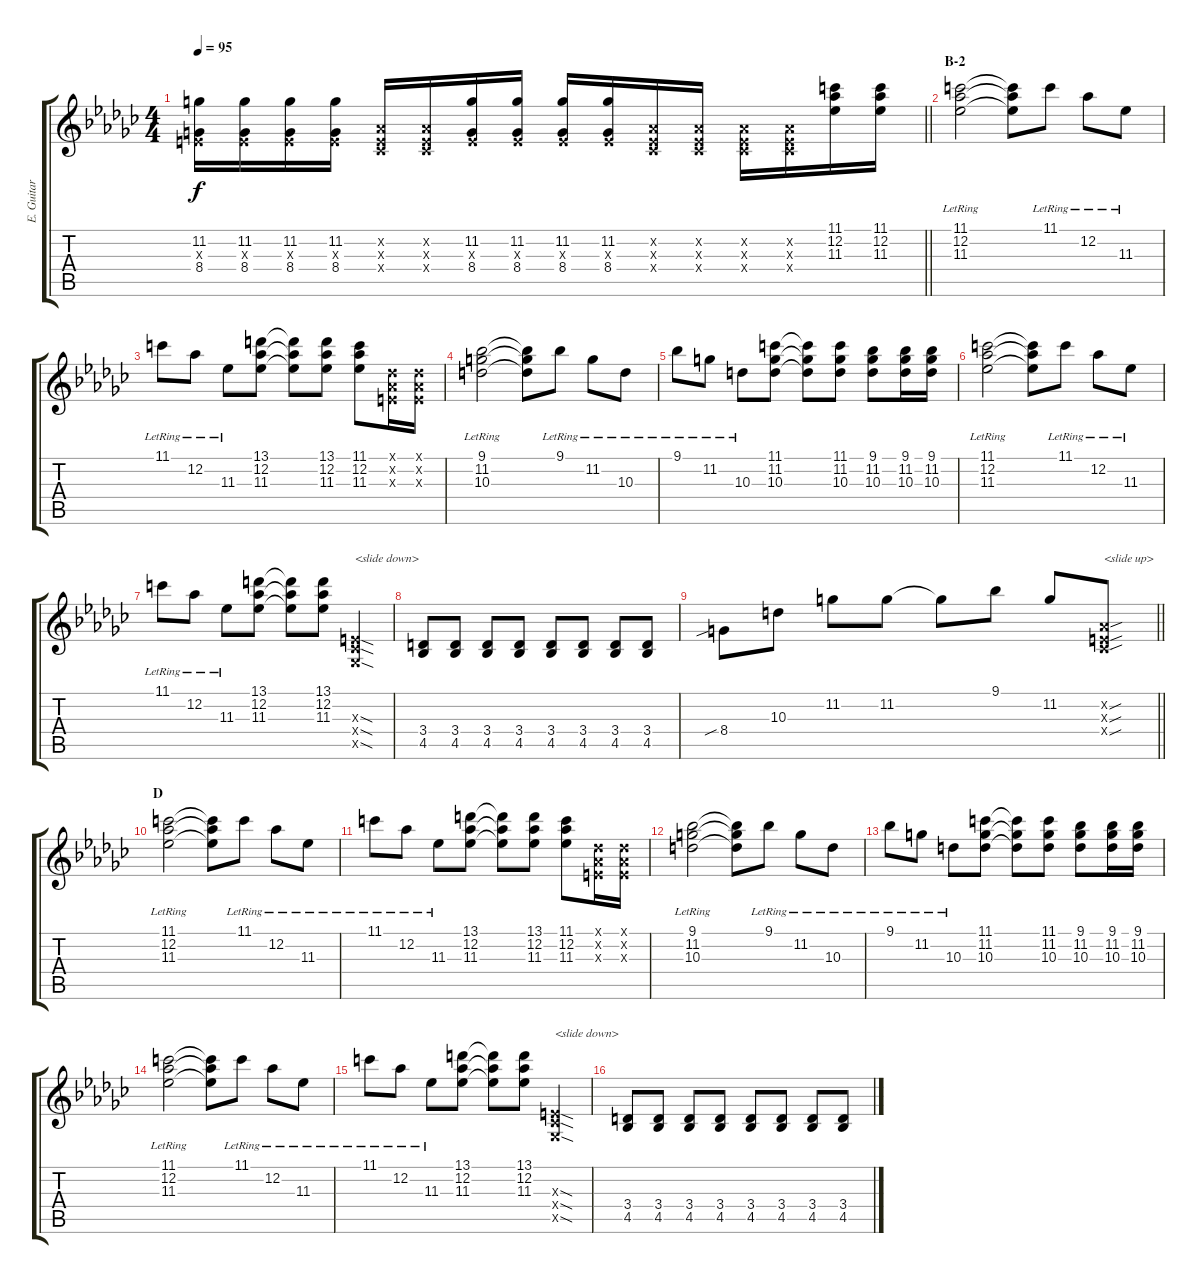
\track ("E. Guitar III" "E. Guitar ") {instrument overdrivenguitar}
\staff {score tabs}
\tuning (Db4 Ab3 E3 B2 Gb2 B1) {hide}
\ts (4 4)
\tempo 95
\clef g2
\barLineRight lightlight
\ks gb
(11.2 0.3{x} 8.4).16{dy f} (11.2 0.3{x} 8.4).16 (11.2 0.3{x} 8.4).16 (11.2 0.3{x} 8.4).16 (0.2{x} 0.3{x} 0.4{x}).16 (0.2{x} 0.3{x} 0.4{x}).16 (11.2 0.3{x} 8.4).16 (11.2 0.3{x} 8.4).16 (11.2 0.3{x} 8.4).16 (11.2 0.3{x} 8.4).16 (0.2{x} 0.3{x} 0.4{x}).16 (0.2{x} 0.3{x} 0.4{x}).16 (0.2{x} 0.3{x} 0.4{x}).16 (0.2{x} 0.3{x} 0.4{x}).16 (11.1 12.2 11.3).16 (11.1 12.2 11.3).16 |
\section ("" "B-2")
(11.1{lr} 12.2{lr} 11.3{lr}).2 (11.1{t} 12.2{t} 11.3{t}).8 11.1{lr}.8 12.2{lr}.8 11.3{lr}.8 |
11.1{lr}.8 12.2{lr}.8 11.3{lr}.8 (13.1 12.2 11.3).8 (13.1{t} 12.2{t} 11.3{t}).8 (13.1 12.2 11.3).8 (11.1 12.2 11.3).8 (0.1{x} 0.2{x} 0.3{x}).16 (0.1{x} 0.2{x} 0.3{x}).16 |
(9.1{lr} 11.2{lr} 10.3{lr}).2 (9.1{t} 11.2{t} 10.3{t}).8 9.1{lr}.8 11.2{lr}.8 10.3{lr}.8 |
9.1{lr}.8 11.2{lr}.8 10.3{lr}.8 (11.1 11.2 10.3).8 (11.1{t} 11.2{t} 10.3{t}).8 (11.1 11.2 10.3).8 (9.1 11.2 10.3).8 (9.1 11.2 10.3).16 (9.1 11.2 10.3).16 |
(11.1{lr} 12.2{lr} 11.3{lr}).2 (11.1{t} 12.2{t} 11.3{t}).8 11.1{lr}.8 12.2{lr}.8 11.3{lr}.8 |
11.1{lr}.8 12.2{lr}.8 11.3{lr}.8 (13.1 12.2 11.3).8 (13.1{t} 12.2{t} 11.3{t}).8 (13.1 12.2 11.3).8 (0.3{sod x} 0.4{sod x} 0.5{sod x}).4{txt "<slide down>"} |
(3.4 4.5).8 (3.4 4.5).8 (3.4 4.5).8 (3.4 4.5).8 (3.4 4.5).8 (3.4 4.5).8 (3.4 4.5).8 (3.4 4.5).8 |
\barLineRight lightlight
8.4{sib}.8 10.3.8 11.2.8 11.2.8 11.2{t}.8 9.1.8 11.2.8 (0.2{sou x} 0.3{sou x} 0.4{sou x}).8{txt "<slide up>"} |
\section ("" "D")
(11.1{lr} 12.2{lr} 11.3{lr}).2 (11.1{t} 12.2{t} 11.3{t}).8 11.1{lr}.8 12.2{lr}.8 11.3{lr}.8 |
11.1{lr}.8 12.2{lr}.8 11.3{lr}.8 (13.1 12.2 11.3).8 (13.1{t} 12.2{t} 11.3{t}).8 (13.1 12.2 11.3).8 (11.1 12.2 11.3).8 (0.1{x} 0.2{x} 0.3{x}).16 (0.1{x} 0.2{x} 0.3{x}).16 |
(9.1{lr} 11.2{lr} 10.3{lr}).2 (9.1{t} 11.2{t} 10.3{t}).8 9.1{lr}.8 11.2{lr}.8 10.3{lr}.8 |
9.1{lr}.8 11.2{lr}.8 10.3{lr}.8 (11.1 11.2 10.3).8 (11.1{t} 11.2{t} 10.3{t}).8 (11.1 11.2 10.3).8 (9.1 11.2 10.3).8 (9.1 11.2 10.3).16 (9.1 11.2 10.3).16 |
(11.1{lr} 12.2{lr} 11.3{lr}).2 (11.1{t} 12.2{t} 11.3{t}).8 11.1{lr}.8 12.2{lr}.8 11.3{lr}.8 |
11.1{lr}.8 12.2{lr}.8 11.3{lr}.8 (13.1 12.2 11.3).8 (13.1{t} 12.2{t} 11.3{t}).8 (13.1 12.2 11.3).8 (0.3{sod x} 0.4{sod x} 0.5{sod x}).4{txt "<slide down>"} |
(3.4 4.5).8 (3.4 4.5).8 (3.4 4.5).8 (3.4 4.5).8 (3.4 4.5).8 (3.4 4.5).8 (3.4 4.5).8 (3.4 4.5).8
